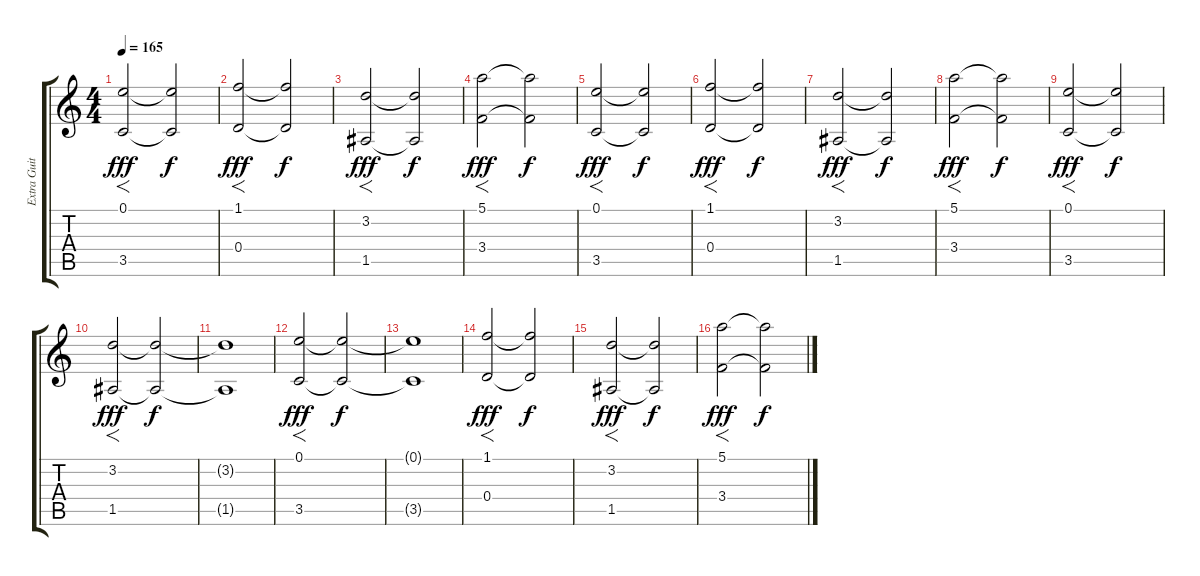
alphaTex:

\track ("Extra Guitar" "Extra Guit") {instrument electricguitarclean}
\staff {score tabs}
\tuning (E4 B3 G3 D3 A2 E2) {hide}
\ts (4 4)
\tempo 165
\clef g2
\ks c
(0.1 3.5).2{f dy fff} (0.1{t} 3.5{t}).2{dy f} |
(1.1 0.4).2{f dy fff} (1.1{t} 0.4{t}).2{dy f} |
(3.2 1.5).2{f dy fff} (3.2{t} 1.5{t}).2{dy f} |
(5.1 3.4).2{f dy fff} (5.1{t} 3.4{t}).2{dy f} |
(0.1 3.5).2{f dy fff} (0.1{t} 3.5{t}).2{dy f} |
(1.1 0.4).2{f dy fff} (1.1{t} 0.4{t}).2{dy f} |
(3.2 1.5).2{f dy fff} (3.2{t} 1.5{t}).2{dy f} |
(5.1 3.4).2{f dy fff} (5.1{t} 3.4{t}).2{dy f} |
(0.1 3.5).2{f dy fff} (0.1{t} 3.5{t}).2{dy f} |
(3.2 1.5).2{f dy fff} (3.2{t} 1.5{t}).2{dy f} |
(3.2{t} 1.5{t}).1 |
(0.1 3.5).2{f dy fff} (0.1{t} 3.5{t}).2{dy f} |
(0.1{t} 3.5{t}).1 |
(1.1 0.4).2{f dy fff} (1.1{t} 0.4{t}).2{dy f} |
(3.2 1.5).2{f dy fff} (3.2{t} 1.5{t}).2{dy f} |
(5.1 3.4).2{f dy fff} (5.1{t} 3.4{t}).2{dy f}
